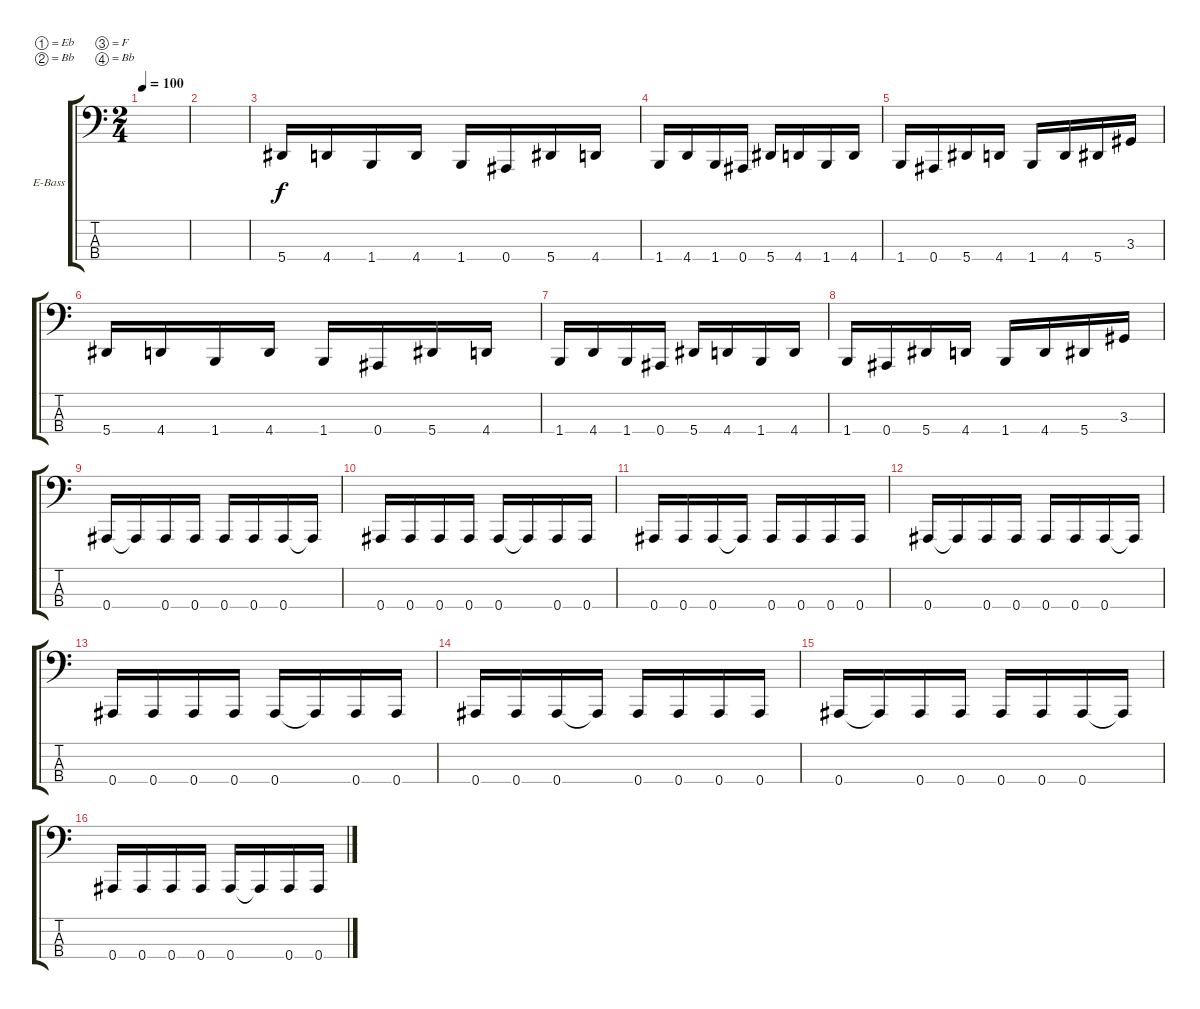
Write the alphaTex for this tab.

\bracketExtendMode groupsimilarinstruments
\firstSystemTrackNameOrientation horizontal
\otherSystemsTrackNameOrientation horizontal
\track ("Electric Bass" "E-Bass") {instrument electricbassfinger}
\staff {score tabs}
\tuning (Eb2 Bb1 F1 Bb0)
\ts (2 4)
\tempo 100
\clef f4
\ks c
|
|
5.4.16 4.4.16 1.4.16 4.4.16 1.4.16 0.4.16 5.4.16 4.4.16 |
1.4.16 4.4.16 1.4.16 0.4.16 5.4.16 4.4.16 1.4.16 4.4.16 |
1.4.16 0.4.16 5.4.16 4.4.16 1.4.16 4.4.16 5.4.16 3.3.16 |
5.4.16 4.4.16 1.4.16 4.4.16 1.4.16 0.4.16 5.4.16 4.4.16 |
1.4.16 4.4.16 1.4.16 0.4.16 5.4.16 4.4.16 1.4.16 4.4.16 |
1.4.16 0.4.16 5.4.16 4.4.16 1.4.16 4.4.16 5.4.16 3.3.16 |
0.4.16 0.4{t}.16 0.4.16 0.4.16 0.4.16 0.4.16 0.4.16 0.4{t}.16 |
0.4.16 0.4.16 0.4.16 0.4.16 0.4.16 0.4{t}.16 0.4.16 0.4.16 |
0.4.16 0.4.16 0.4.16 0.4{t}.16 0.4.16 0.4.16 0.4.16 0.4.16 |
0.4.16 0.4{t}.16 0.4.16 0.4.16 0.4.16 0.4.16 0.4.16 0.4{t}.16 |
0.4.16 0.4.16 0.4.16 0.4.16 0.4.16 0.4{t}.16 0.4.16 0.4.16 |
0.4.16 0.4.16 0.4.16 0.4{t}.16 0.4.16 0.4.16 0.4.16 0.4.16 |
0.4.16 0.4{t}.16 0.4.16 0.4.16 0.4.16 0.4.16 0.4.16 0.4{t}.16 |
0.4.16 0.4.16 0.4.16 0.4.16 0.4.16 0.4{t}.16 0.4.16 0.4.16
